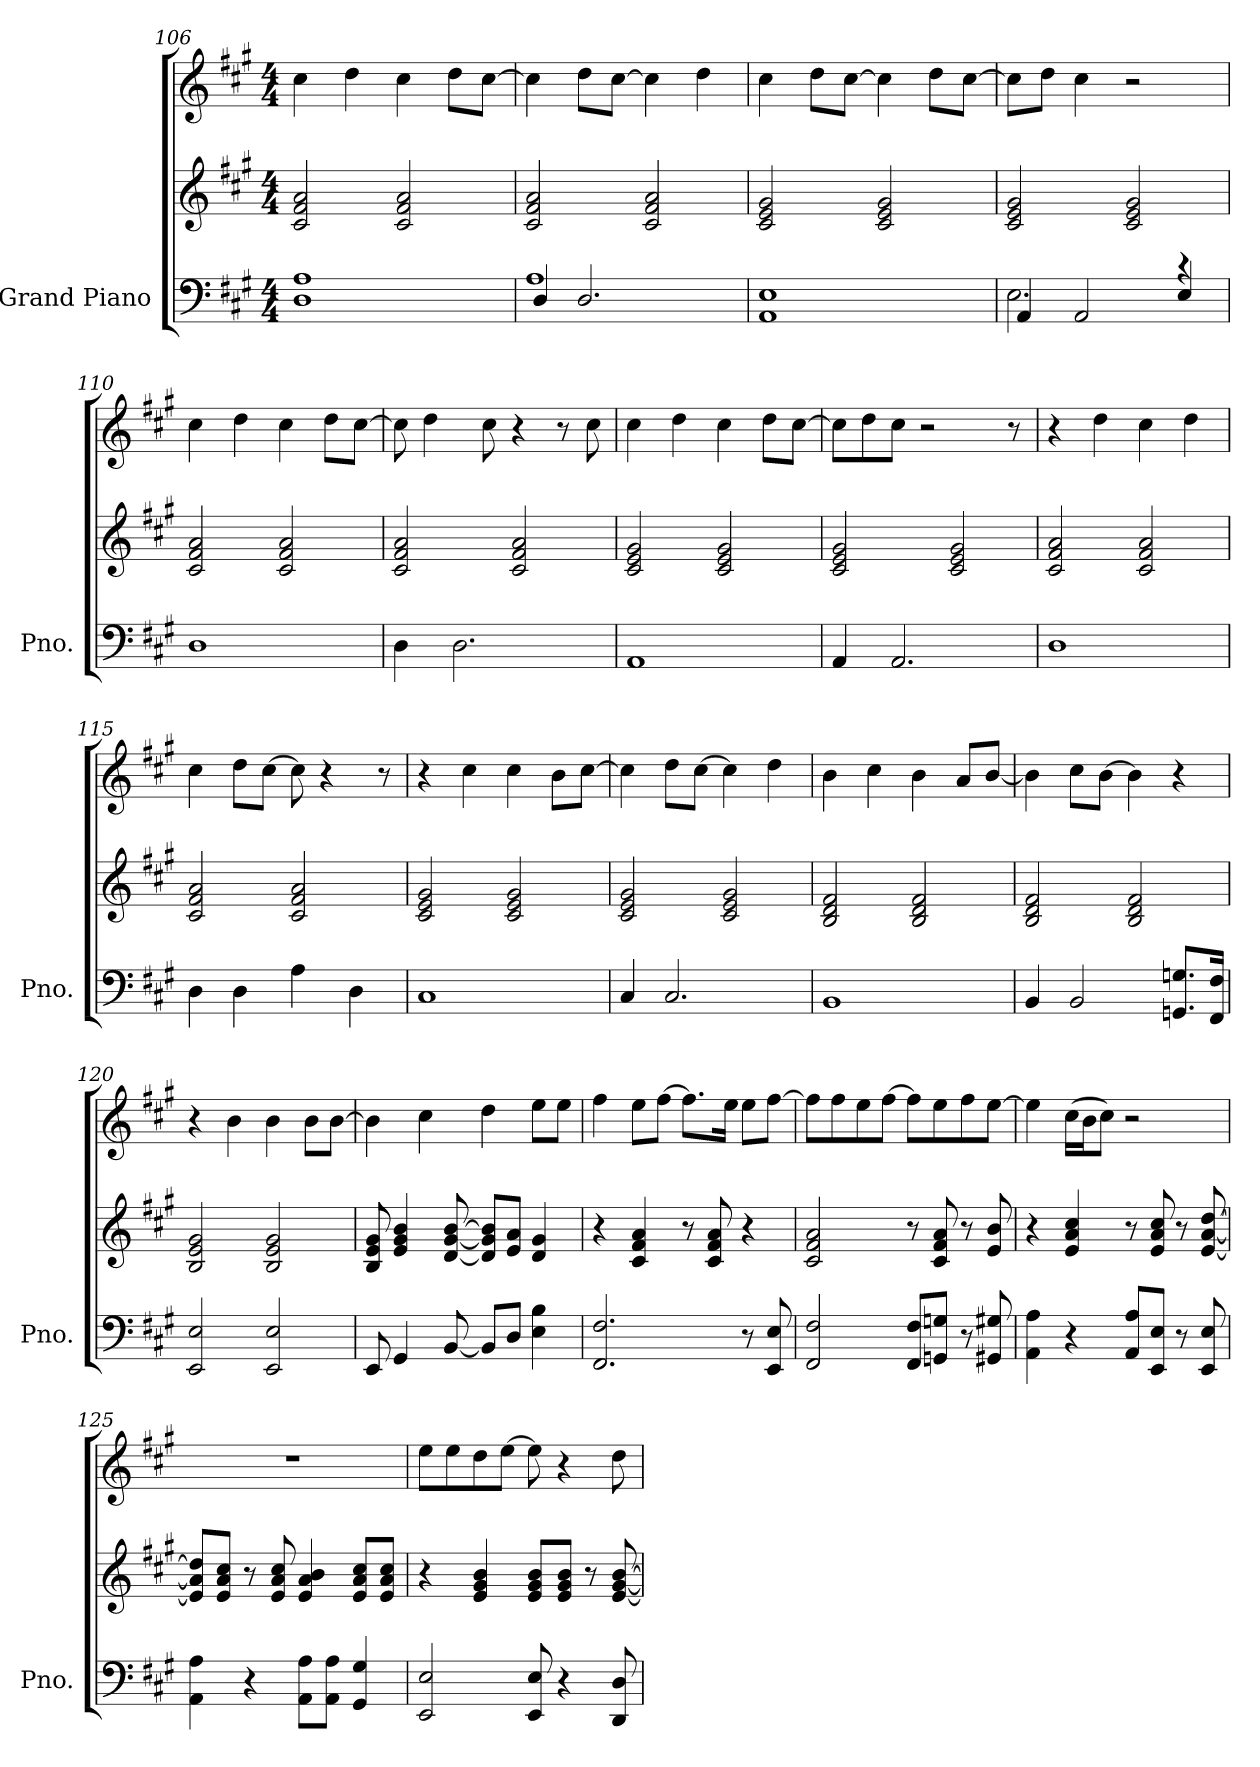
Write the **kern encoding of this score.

**kern	**kern	**kern
*part1	*part1	*part1
*staff3	*staff2	*staff1
*I"Grand Piano	*	*
*I'Pno.	*	*
*clefF4	*clefG2	*clefG2
*k[f#c#g#]	*k[f#c#g#]	*k[f#c#g#]
*M4/4	*M4/4	*M4/4
=106	=106	=106
1D 1A	2c#/ 2f#/ 2a/	4cc#\
.	.	4dd\
.	2c#/ 2f#/ 2a/	4cc#\
.	.	8dd\L
.	.	[8cc#\J
=107	=107	=107
*^	*	*
1A	4D/	2c#/ 2f#/ 2a/	4cc#\]
.	2.D/	.	8dd\L
.	.	.	[8cc#\J
.	.	2c#/ 2f#/ 2a/	4cc#\]
.	.	.	4dd\
*v	*v	*	*
!!LO:LB:g=z
=108	=108	=108
1AA 1E	2c#/ 2e/ 2g#/	4cc#\
.	.	8dd\L
.	.	[8cc#\J
.	2c#/ 2e/ 2g#/	4cc#\]
.	.	8dd\L
.	.	[8cc#\J
=109	=109	=109
*^	*	*
2.E\	4AA/	2c#/ 2e/ 2g#/	8cc#\L]
.	.	.	8dd\J
.	2AA/	.	4cc#\
.	.	2c#/ 2e/ 2g#/	2r
4r	4E/	.	.
*v	*v	*	*
=110	=110	=110
1D	2c#/ 2f#/ 2a/	4cc#\
.	.	4dd\
.	2c#/ 2f#/ 2a/	4cc#\
.	.	8dd\L
.	.	[8cc#\J
=111	=111	=111
4D\	2c#/ 2f#/ 2a/	8cc#\]
.	.	4dd\
2.D\	.	.
.	.	8cc#\
.	2c#/ 2f#/ 2a/	4r
.	.	8r
.	.	8cc#\
=112	=112	=112
1AA	2c#/ 2e/ 2g#/	4cc#\
.	.	4dd\
.	2c#/ 2e/ 2g#/	4cc#\
.	.	8dd\L
.	.	[8cc#\J
=113	=113	=113
4AA/	2c#/ 2e/ 2g#/	8cc#\L]
.	.	8dd\
2.AA/	.	8cc#\J
.	.	2r
.	2c#/ 2e/ 2g#/	.
.	.	8r
=114	=114	=114
1D	2c#/ 2f#/ 2a/	4r
.	.	4dd\
.	2c#/ 2f#/ 2a/	4cc#\
.	.	4dd\
!!LO:LB:g=z
=115	=115	=115
4D\	2c#/ 2f#/ 2a/	4cc#\
4D\	.	8dd\L
.	.	[8cc#\J
4A\	2c#/ 2f#/ 2a/	8cc#\]
.	.	4r
4D\	.	.
.	.	8r
=116	=116	=116
1C#	2c#/ 2e/ 2g#/	4r
.	.	4cc#\
.	2c#/ 2e/ 2g#/	4cc#\
.	.	8b\L
.	.	[8cc#\J
=117	=117	=117
4C#/	2c#/ 2e/ 2g#/	4cc#\]
2.C#/	.	8dd\L
.	.	[8cc#\J
.	2c#/ 2e/ 2g#/	4cc#\]
.	.	4dd\
=118	=118	=118
1BB	2B/ 2d/ 2f#/	4b\
.	.	4cc#\
.	2B/ 2d/ 2f#/	4b\
.	.	8a/L
.	.	[8b/J
=119	=119	=119
4BB/	2B/ 2d/ 2f#/	4b\]
2BB/	.	8cc#\L
.	.	[8b\J
.	2B/ 2d/ 2f#/	4b\]
8.GGn/ 8.Gn/L	.	4r
16FF#/ 16F#/Jk	.	.
=120	=120	=120
2EE/ 2E/	2B/ 2e/ 2g#/	4r
.	.	4b\
2EE/ 2E/	2B/ 2e/ 2g#/	4b\
.	.	8b\L
.	.	[8b\J
!!LO:LB:g=z
=121	=121	=121
8EE/	8B/ 8e/ 8g#/	4b\]
4GG#/	4e/ 4g#/ 4b/	.
.	.	4cc#\
[8BB/	[8d/ [8g#/ [8b/	.
8BB/L]	8d/] 8g#/] 8b/]L	4dd\
8D/J	8e/ 8a/J	.
4E\ 4B\	4d/ 4g#/	8ee\L
.	.	8ee\J
=122	=122	=122
2.FF#/ 2.F#/	4r	4ff#\
.	4c#/ 4f#/ 4a/	8ee\L
.	.	[8ff#\J
.	8r	8.ff#\L]
.	8c#/ 8f#/ 8a/	.
.	.	16ee\Jk
8r	4r	8ee\L
8EE/ 8E/	.	[8ff#\J
=123	=123	=123
2FF#/ 2F#/	2c#/ 2f#/ 2a/	8ff#\L]
.	.	8ff#\
.	.	8ee\
.	.	[8ff#\J
8FF#/ 8F#/L	8r	8ff#\L]
8GGn/ 8Gn/J	8c#/ 8f#/ 8a/	8ee\
8r	8r	8ff#\
8GG#X/ 8G#X/	8e/ 8b/	[8ee\J
=124	=124	=124
4AA\ 4A\	4r	4ee\]
4r	4e/ 4a/ 4cc#/	(16cc#\LL
.	.	16b\J
.	.	8cc#\J)
8AA/ 8A/L	8r	2r
8EE/ 8E/J	8e/ 8a/ 8cc#/	.
8r	8r	.
8EE/ 8E/	[8e/ [8a/ [8dd/	.
!!LO:PB:g=z
=125	=125	=125
4AA\ 4A\	8e/] 8a/] 8dd/]L	1r
.	8e/ 8a/ 8cc#/J	.
4r	8r	.
.	8e/ 8a/ 8cc#/	.
8AA\ 8A\L	4e/ 4a/ 4b/	.
8AA\ 8A\J	.	.
4GG#/ 4G#/	8e/ 8a/ 8cc#/L	.
.	8e/ 8a/ 8cc#/J	.
=126	=126	=126
2EE/ 2E/	4r	8ee\L
.	.	8ee\
.	4e/ 4g#/ 4b/	8dd\
.	.	[8ee\J
8EE/ 8E/	8e/ 8g#/ 8b/L	8ee\]
4r	8e/ 8g#/ 8b/J	4r
.	8r	.
8DD/ 8D/	[8e/ [8g#/ [8b/	8dd\
=	=	=
*-	*-	*-
